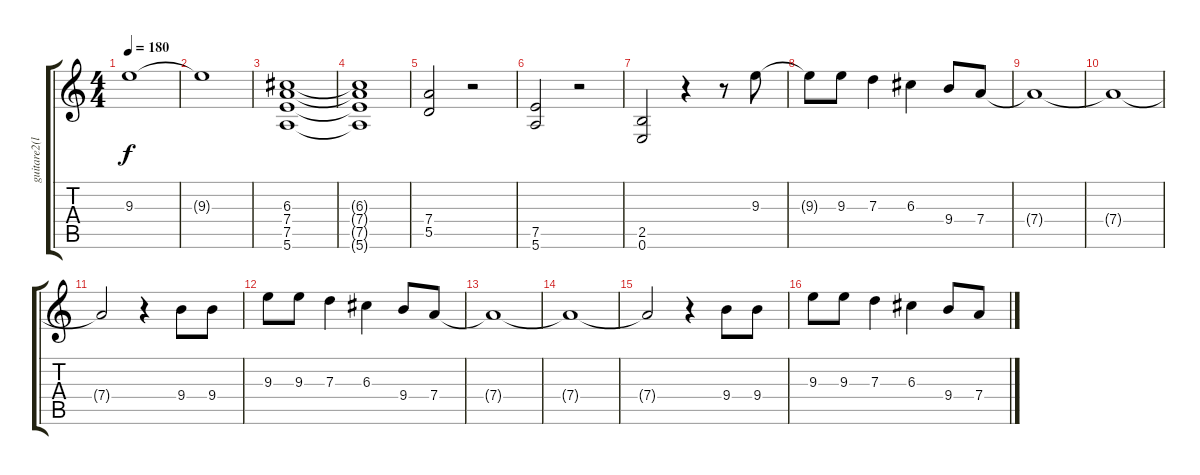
\track ("guitare2(lars)" "guitare2(l") {instrument distortionguitar}
\staff {score tabs}
\tuning (E4 B3 G3 D3 A2 E2) {hide}
\ts (4 4)
\tempo 180
\clef g2
\ks c
9.3{t}.1{dy f} |
9.3{t}.1 |
(6.3 7.4 7.5 5.6).1 |
(6.3{t} 7.4{t} 7.5{t} 5.6{t}).1 |
(7.4 5.5).2 r.2 |
(7.5 5.6).2 r.2 |
(2.5 0.6).2 r.4 r.8 9.3.8 |
9.3{t}.8 9.3.8 7.3.4 6.3.4 9.4.8 7.4.8 |
7.4{t}.1 |
7.4{t}.1 |
7.4{t}.2 r.4 9.4.8 9.4.8 |
9.3.8 9.3.8 7.3.4 6.3.4 9.4.8 7.4.8 |
7.4{t}.1 |
7.4{t}.1 |
7.4{t}.2 r.4 9.4.8 9.4.8 |
9.3.8 9.3.8 7.3.4 6.3.4 9.4.8 7.4.8
